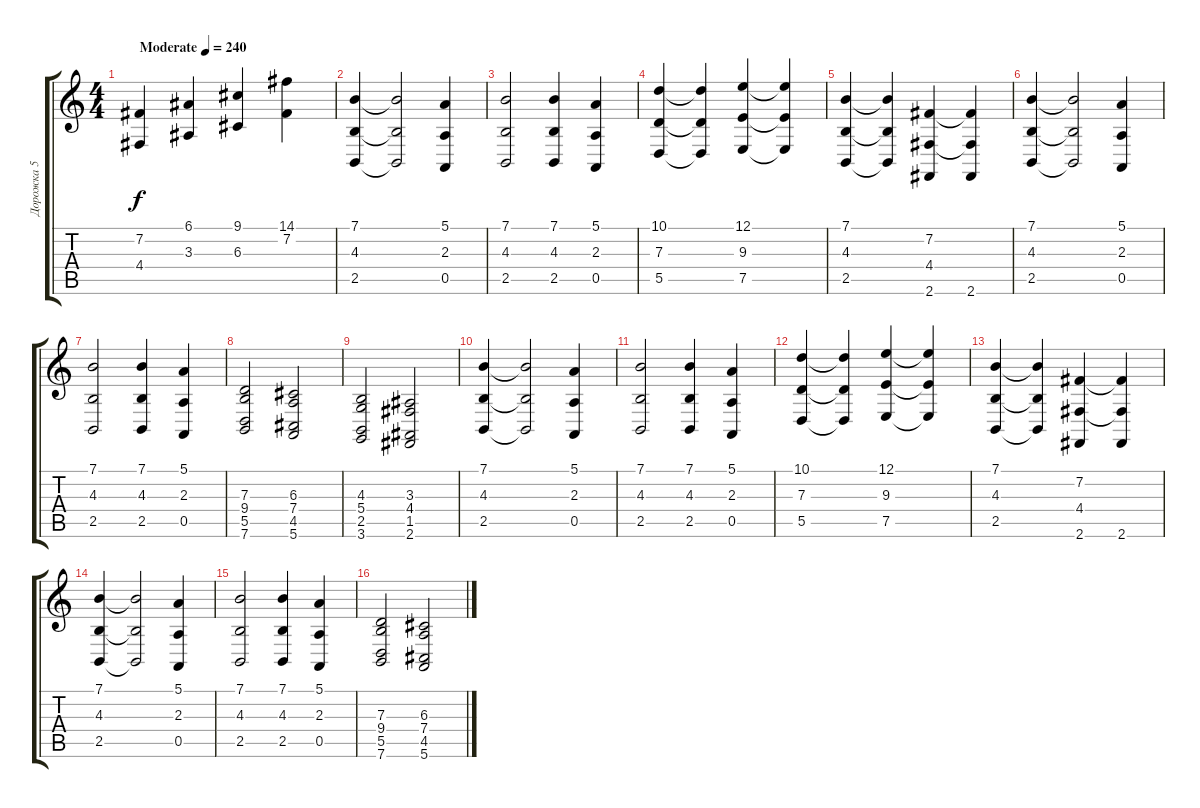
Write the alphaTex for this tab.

\track ("Дорожка 5" "Дорожка 5") {instrument tremolostrings}
\staff {score tabs}
\tuning (E4 B3 G3 D3 A2 E2) {hide}
\ts (4 4)
\tempo (240 "Moderate")
\clef g2
\ks c
(7.2 4.4).4{dy f instrument tremolostrings} (6.1 3.3).4 (9.1 6.3).4 (14.1 7.2).4 |
(7.1 4.3 2.5).4 (7.1{t} 4.3{t} 2.5{t}).2 (5.1 2.3 0.5).4 |
(7.1 4.3 2.5).2 (7.1 4.3 2.5).4 (5.1 2.3 0.5).4 |
(10.1 7.3 5.5).4 (10.1{t} 7.3{t} 5.5{t}).4 (12.1 9.3 7.5).4 (12.1{t} 9.3{t} 7.5{t}).4 |
(7.1 4.3 2.5).4 (7.1{t} 4.3{t} 2.5{t}).4 (7.2 4.4 2.6).4 (7.2{t} 4.4{t} 2.6).4 |
(7.1 4.3 2.5).4 (7.1{t} 4.3{t} 2.5{t}).2 (5.1 2.3 0.5).4 |
(7.1 4.3 2.5).2 (7.1 4.3 2.5).4 (5.1 2.3 0.5).4 |
(7.3 9.4 5.5 7.6).2 (6.3 7.4 4.5 5.6).2 |
(4.3 5.4 2.5 3.6).2 (3.3 4.4 1.5 2.6).2 |
(7.1 4.3 2.5).4 (7.1{t} 4.3{t} 2.5{t}).2 (5.1 2.3 0.5).4 |
(7.1 4.3 2.5).2 (7.1 4.3 2.5).4 (5.1 2.3 0.5).4 |
(10.1 7.3 5.5).4 (10.1{t} 7.3{t} 5.5{t}).4 (12.1 9.3 7.5).4 (12.1{t} 9.3{t} 7.5{t}).4 |
(7.1 4.3 2.5).4 (7.1{t} 4.3{t} 2.5{t}).4 (7.2 4.4 2.6).4 (7.2{t} 4.4{t} 2.6).4 |
(7.1 4.3 2.5).4 (7.1{t} 4.3{t} 2.5{t}).2 (5.1 2.3 0.5).4 |
(7.1 4.3 2.5).2 (7.1 4.3 2.5).4 (5.1 2.3 0.5).4 |
(7.3 9.4 5.5 7.6).2 (6.3 7.4 4.5 5.6).2
